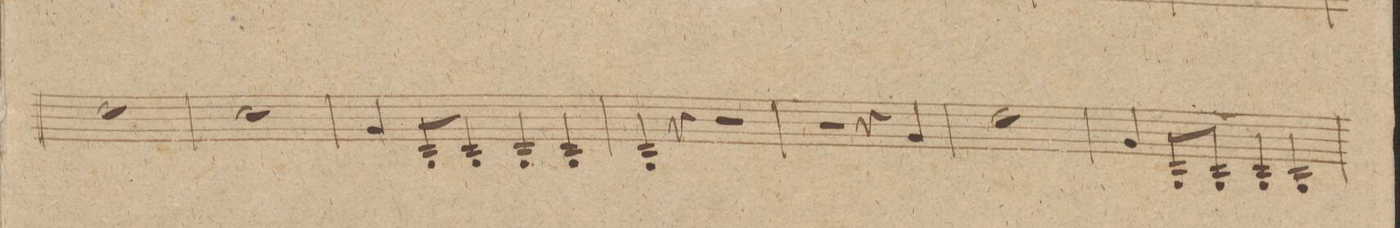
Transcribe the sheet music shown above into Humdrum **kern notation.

**kern	**dynam
*I"Corno. 2do in D.	*
*clefG2	*
*k[f#c#]	*
*met(c)	*
*M4/4	*
1e	.
=72	=72
1d	.
=73	=73
4A/	.
8AA/L	.
8AA/J	.
4AA/	.
4AA/	.
=74	=74
4AA/	.
4r	.
2r	.
=75	=75
2r	.
4r	.
4A/	.
=76	=76
1e	.
=77	=77
4A/	.
8AA/L	.
8AA/J	.
4AA/	.
4AA/	.
=78	=78
*-	*-
